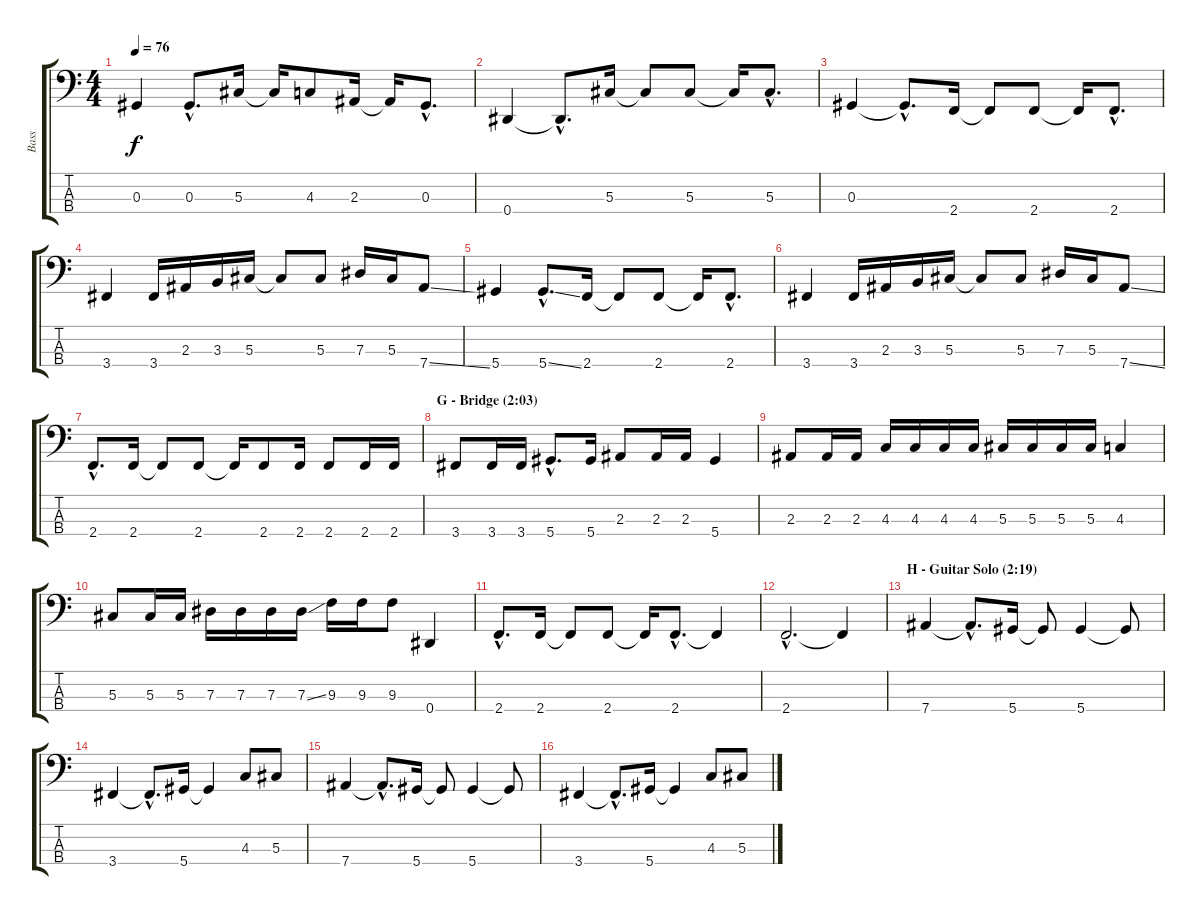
\track ("Bass" "Bass") {instrument electricbasspick}
\staff {score tabs}
\tuning (Gb2 Db2 Ab1 Eb1) {hide}
\ts (4 4)
\tempo 76
\clef f4
\ks c
0.3.4{dy f} 0.3{hac}.8{d} 5.3.16 5.3{t}.16 4.3.8 2.3.16 2.3{t}.16 0.3{hac}.8{d} |
0.4.4 0.4{hac t}.8{d} 5.3.16 5.3{t}.8 5.3.8 5.3{t}.16 5.3{hac}.8{d} |
0.3.4 0.3{hac t}.8{d} 2.4.16 2.4{t}.8 2.4.8 2.4{t}.16 2.4{hac}.8{d} |
3.4.4 3.4.16 2.3.16 3.3.16 5.3.16 5.3{t}.8 5.3.8 7.3.16 5.3.16 7.4{ss}.8 |
5.4.4 5.4{ss hac}.8{d} 2.4.16 2.4{t}.8 2.4.8 2.4{t}.16 2.4{hac}.8{d} |
3.4.4 3.4.16 2.3.16 3.3.16 5.3.16 5.3{t}.8 5.3.8 7.3.16 5.3.16 7.4{ss}.8 |
2.4{hac}.8{d} 2.4.16 2.4{t}.8 2.4.8 2.4{t}.16 2.4.8 2.4.16 2.4.8 2.4.16 2.4.16 |
\section ("" "G - Bridge (2:03)")
3.4.8 3.4.16 3.4.16 5.4{hac}.8{d} 5.4.16 2.3.8 2.3.16 2.3.16 5.4.4 |
2.3.8 2.3.16 2.3.16 4.3.16 4.3.16 4.3.16 4.3.16 5.3.16 5.3.16 5.3.16 5.3.16 4.3.4 |
5.3.8 5.3.16 5.3.16 7.3.16 7.3.16 7.3.16 7.3{ss}.16 9.3.16 9.3.16 9.3.8 0.4.4 |
2.4{hac}.8{d} 2.4.16 2.4{t}.8 2.4.8 2.4{t}.16 2.4{hac}.8{d} 2.4{t}.4 |
2.4{hac}.2{d} 2.4{t}.4 |
\section ("" "H - Guitar Solo (2:19)")
7.4.4 7.4{hac t}.8{d} 5.4.16 5.4{t}.8 5.4.4 5.4{t}.8 |
3.4.4 3.4{hac t}.8{d} 5.4.16 5.4{t}.4 4.3.8 5.3.8 |
7.4.4 7.4{hac t}.8{d} 5.4.16 5.4{t}.8 5.4.4 5.4{t}.8 |
3.4.4 3.4{hac t}.8{d} 5.4.16 5.4{t}.4 4.3.8 5.3.8
